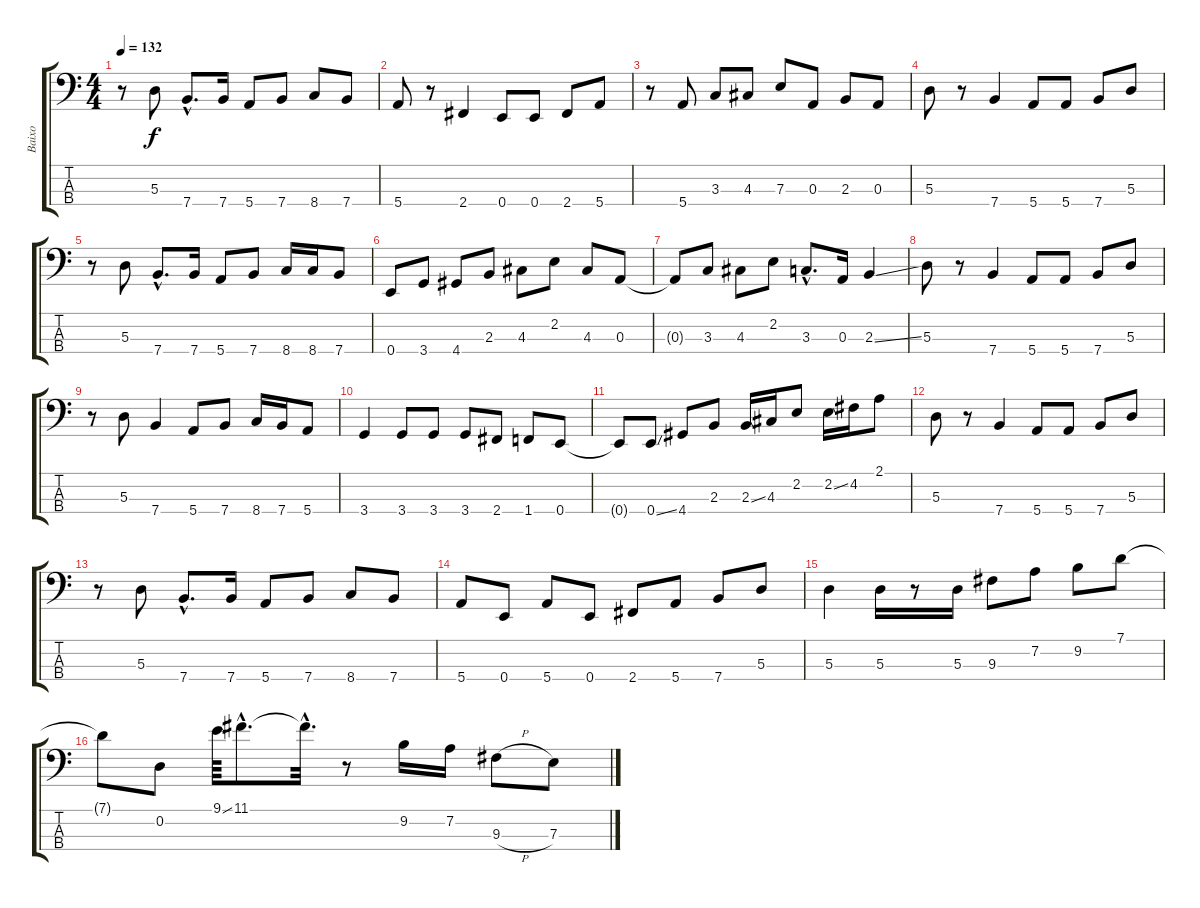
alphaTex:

\track ("Baixo" "Baixo") {instrument electricbasspick}
\staff {score tabs}
\tuning (G2 D2 A1 E1) {hide}
\ts (4 4)
\tempo 132
\clef f4
\ks c
r.8{dy f} 5.3.8 7.4{hac}.8{d} 7.4.16 5.4.8 7.4.8 8.4.8 7.4.8 |
5.4.8 r.8 2.4.4 0.4.8 0.4.8 2.4.8 5.4.8 |
r.8 5.4.8 3.3.8 4.3.8 7.3.8 0.3.8 2.3.8 0.3.8 |
5.3.8 r.8 7.4.4 5.4.8 5.4.8 7.4.8 5.3.8 |
r.8 5.3.8 7.4{hac}.8{d} 7.4.16 5.4.8 7.4.8 8.4.16 8.4.16 7.4.8 |
0.4.8 3.4.8 4.4.8 2.3.8 4.3.8 2.2.8 4.3.8 0.3.8 |
0.3{t}.8 3.3.8 4.3.8 2.2.8 3.3{hac}.8{d} 0.3.16 2.3{ss}.4 |
5.3.8 r.8 7.4.4 5.4.8 5.4.8 7.4.8 5.3.8 |
r.8 5.3.8 7.4.4 5.4.8 7.4.8 8.4.16 7.4.16 5.4.8 |
3.4.4 3.4.8 3.4.8 3.4.8 2.4.8 1.4.8 0.4.8 |
0.4{t}.8 0.4{ss}.8 4.4.8 2.3.8 2.3{ss}.16 4.3.16 2.2.8 2.2{ss}.16 4.2.16 2.1.8 |
5.3.8 r.8 7.4.4 5.4.8 5.4.8 7.4.8 5.3.8 |
r.8 5.3.8 7.4{hac}.8{d} 7.4.16 5.4.8 7.4.8 8.4.8 7.4.8 |
5.4.8 0.4.8 5.4.8 0.4.8 2.4.8 5.4.8 7.4.8 5.3.8 |
5.3.4 5.3.16 r.8 5.3.16 9.3.8 7.2.8 9.2.8 7.1.8 |
7.1{t}.8 0.2.8 9.1{ss}.64 11.1{hac}.8{d} 11.1{hac t}.32{d} r.8 9.2.16 7.2.16 9.3{h}.8 7.3.8
